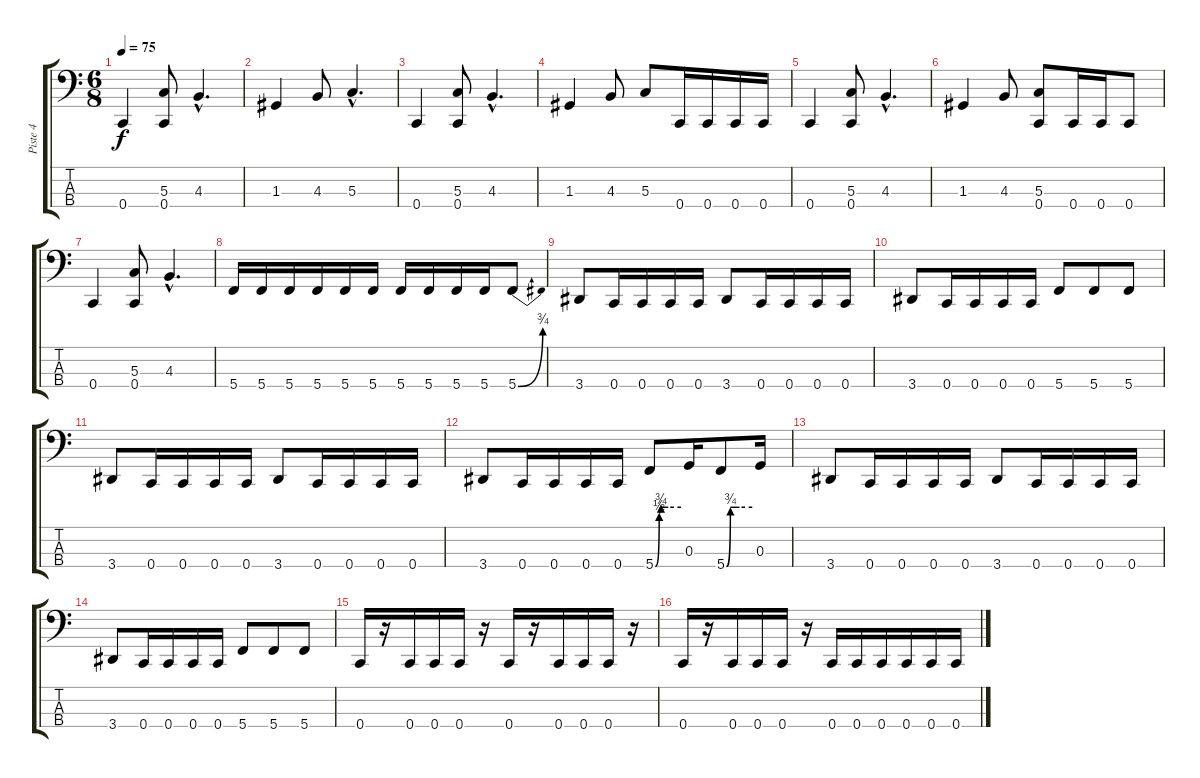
\track ("Piste 4" "Piste 4") {instrument electricbassfinger}
\staff {score tabs}
\tuning (F2 C2 G1 C1) {hide}
\ts (6 8)
\tempo 75
\clef f4
\ks c
0.4.4{dy f} (5.3 0.4).8 4.3{hac}.4{d} |
1.3.4 4.3.8 5.3{hac}.4{d} |
0.4.4 (5.3 0.4).8 4.3{hac}.4{d} |
1.3.4 4.3.8 5.3.8 0.4.16 0.4.16 0.4.16 0.4.16 |
0.4.4 (5.3 0.4).8 4.3{hac}.4{d} |
1.3.4 4.3.8 (5.3 0.4).8 0.4.16 0.4.16 0.4.8 |
0.4.4 (5.3 0.4).8 4.3{hac}.4{d} |
5.4.16 5.4.16 5.4.16 5.4.16 5.4.16 5.4.16 5.4.16 5.4.16 5.4.16 5.4.16 5.4{be (bend 0 0 60 3)}.8 |
3.4.8 0.4.16 0.4.16 0.4.16 0.4.16 3.4.8 0.4.16 0.4.16 0.4.16 0.4.16 |
3.4.8 0.4.16 0.4.16 0.4.16 0.4.16 5.4.8 5.4.8 5.4.8 |
3.4.8 0.4.16 0.4.16 0.4.16 0.4.16 3.4.8 0.4.16 0.4.16 0.4.16 0.4.16 |
3.4.8 0.4.16 0.4.16 0.4.16 0.4.16 5.4{be (custom 0 0 9 2 13 3 15 3 30 3 60 3)}.8 0.3.16 5.4{be (custom 0 0 9 3 15 3 30 3 60 3)}.8 0.3.16 |
3.4.8 0.4.16 0.4.16 0.4.16 0.4.16 3.4.8 0.4.16 0.4.16 0.4.16 0.4.16 |
3.4.8 0.4.16 0.4.16 0.4.16 0.4.16 5.4.8 5.4.8 5.4.8 |
0.4.16 r.16 0.4.16 0.4.16 0.4.16 r.16 0.4.16 r.16 0.4.16 0.4.16 0.4.16 r.16 |
0.4.16 r.16 0.4.16 0.4.16 0.4.16 r.16 0.4.16 0.4.16 0.4.16 0.4.16 0.4.16 0.4.16
